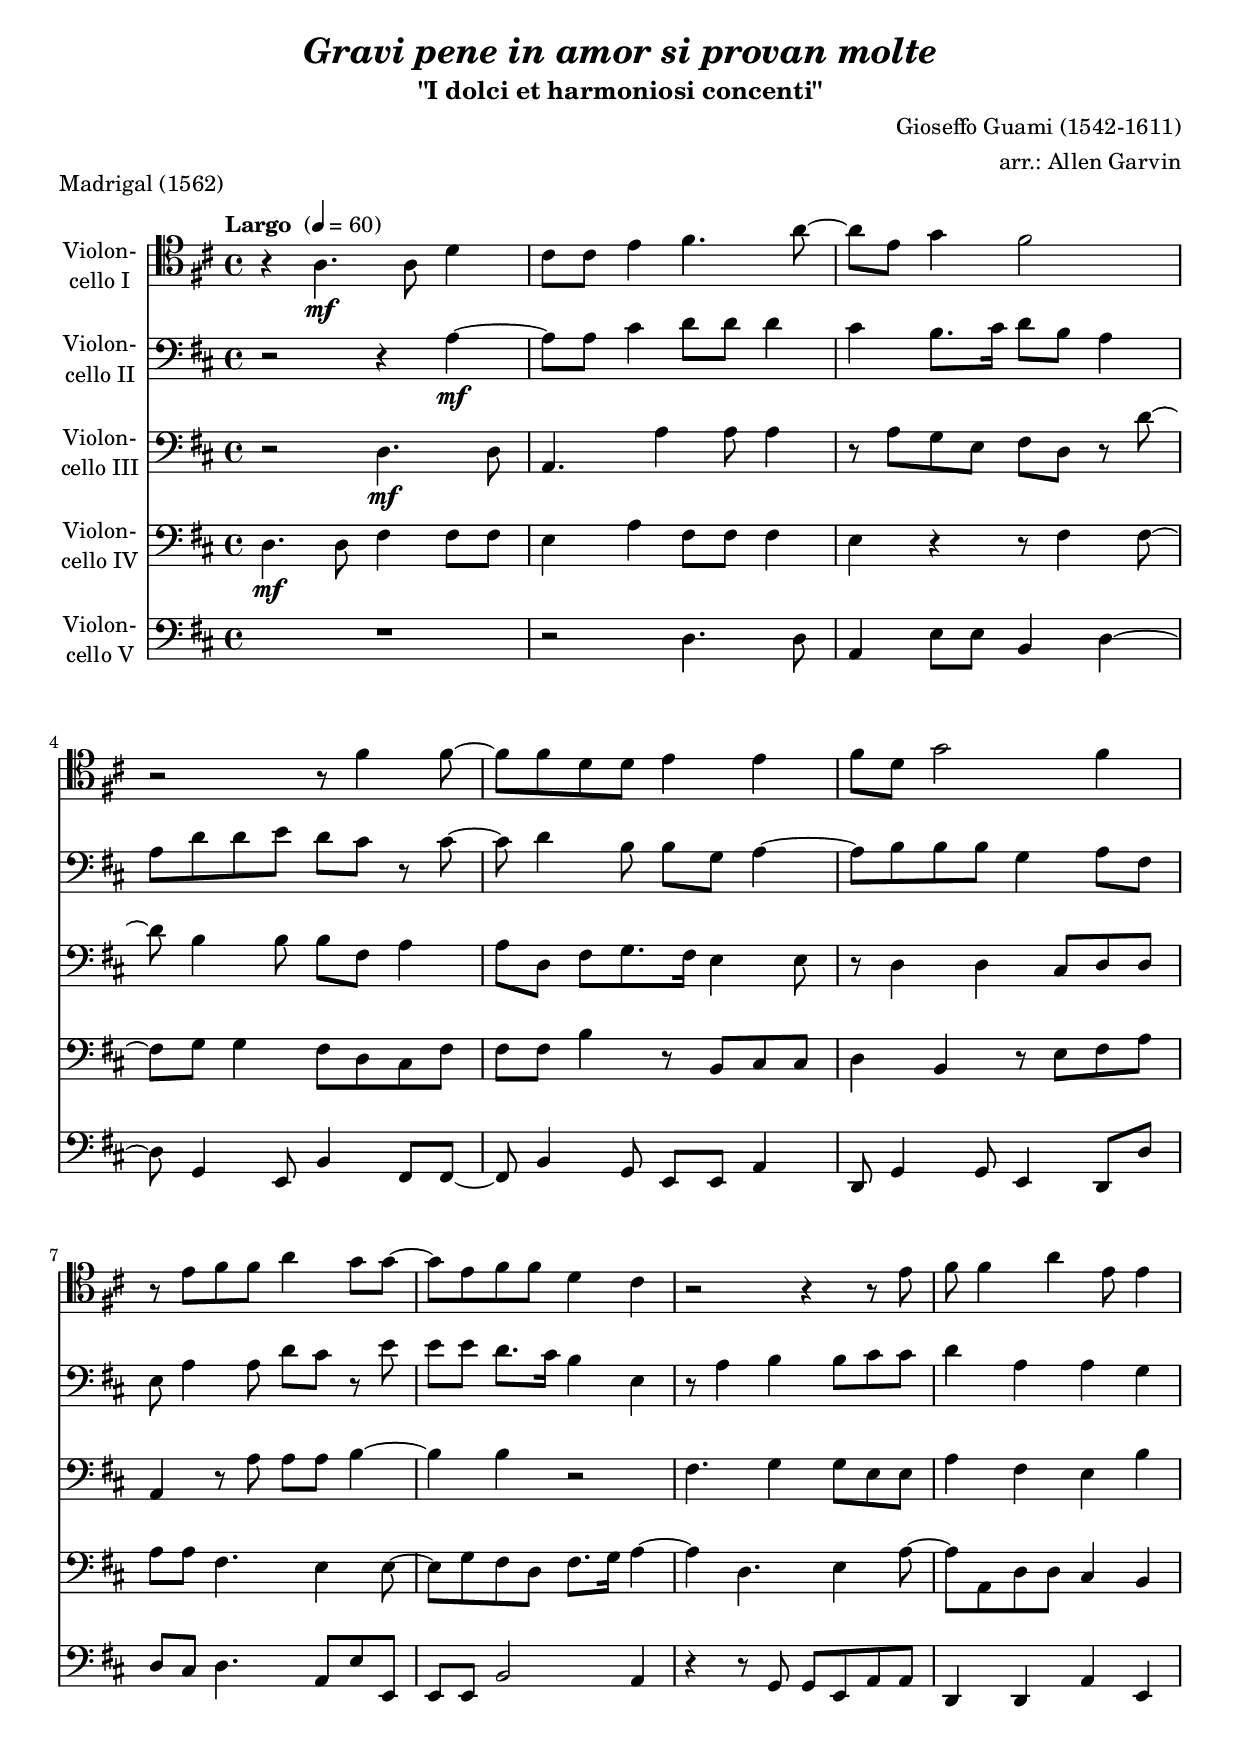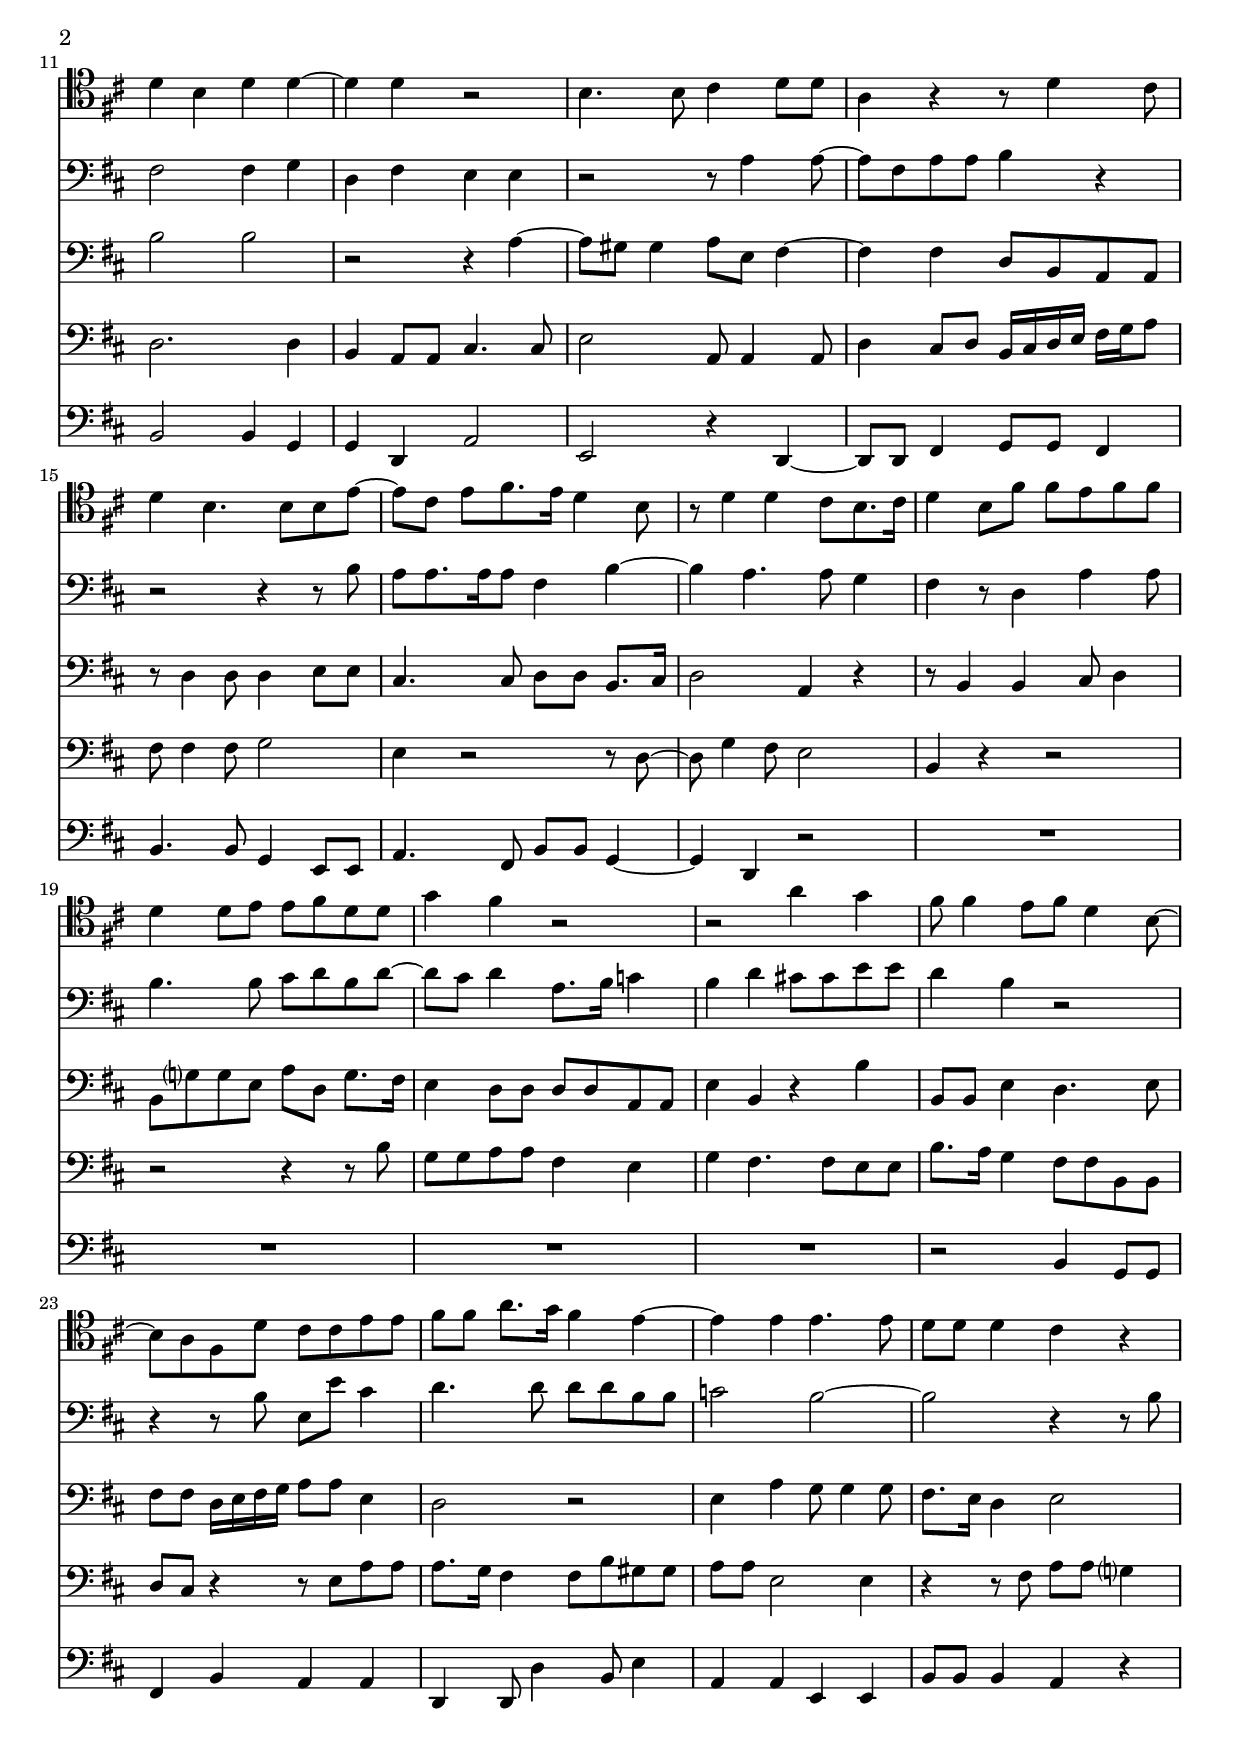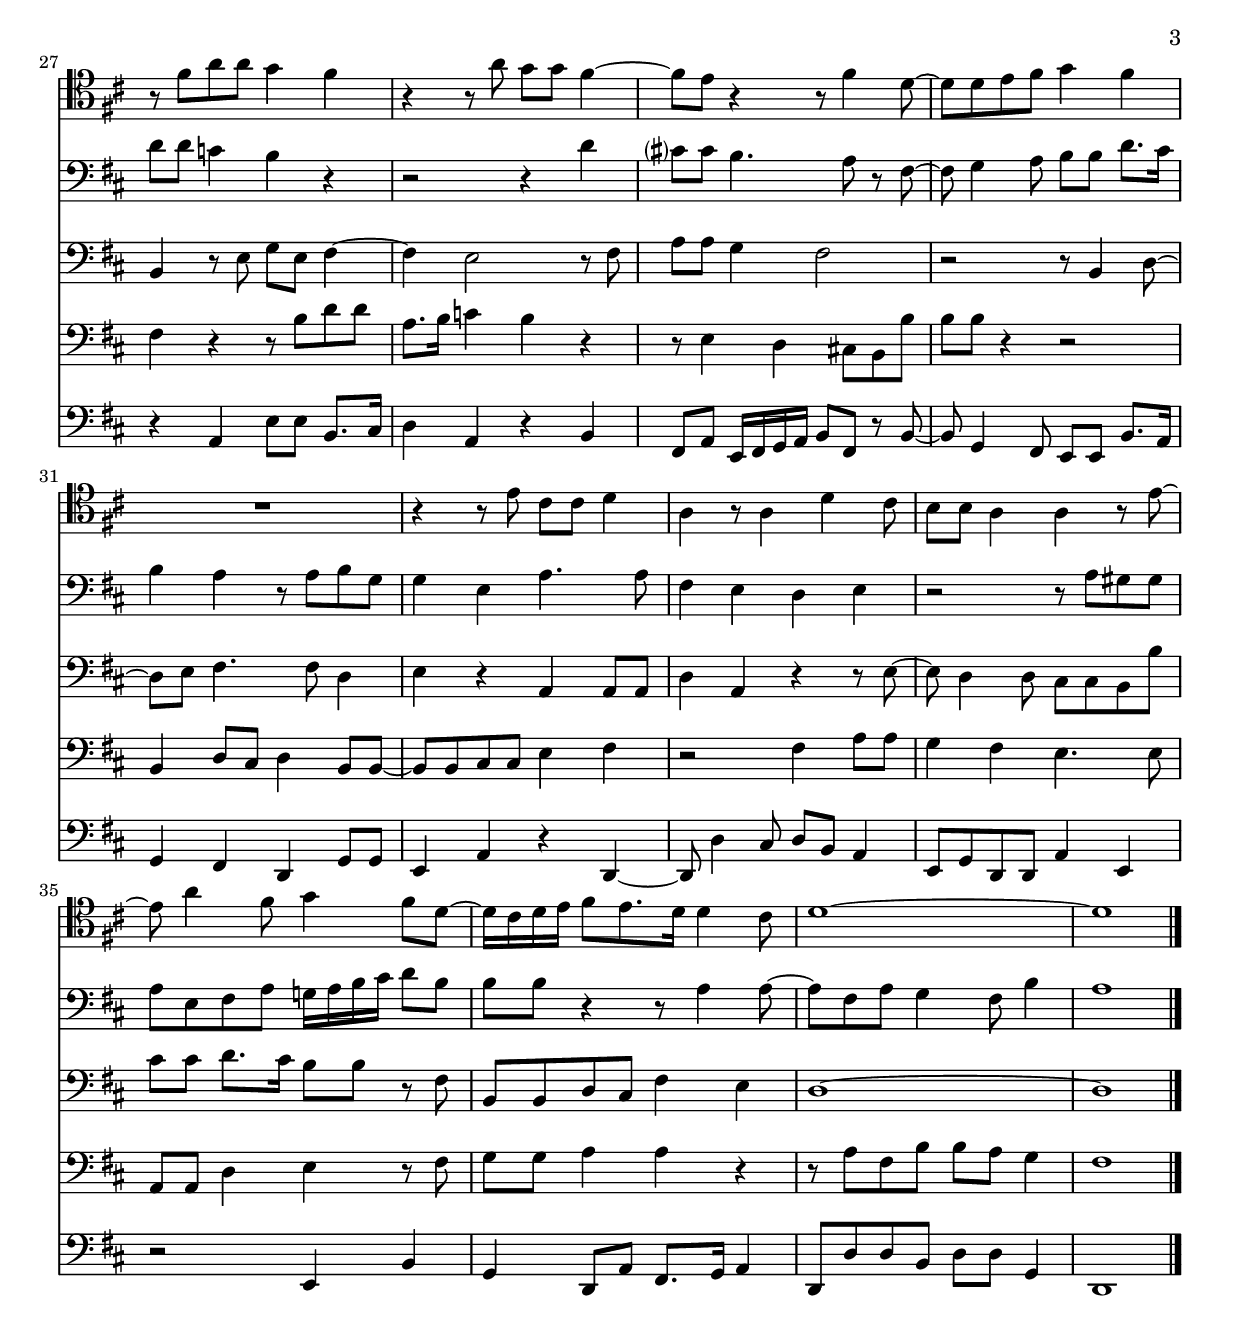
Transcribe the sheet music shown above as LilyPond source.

\version "2.18.2"
\include "deutsch.ly"

#(set-global-staff-size 19.38)

\header {
  title     = \markup \bold \italic "Gravi pene in amor si provan molte"
  subtitle  = "\"I dolci et harmoniosi concenti\""
  composer  = "Gioseffo Guami (1542-1611)"
  arranger  = "arr.: Allen Garvin"
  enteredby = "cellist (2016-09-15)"
  piece     = "Madrigal (1562)"
}

voiceconsts = {
  \key f \major
  \time 4/4
  \clef "bass"
  \tempo "Largo " 4=60
%  \numericTimeSignature
%  \compressFullBarRests
  \set tupletSpannerDuration = #(ly:make-moment 1 4)
  % Set default beaming for all staves
%  \set Timing.beamExceptions = #'()
%  \set Timing.baseMoment     = #(ly:make-moment 1 4)
%  \set Timing.beatStructure  = #'(1 1 1)
}

mifl = "flute"
mist = "string ensemble 1"
miba = "bassoon"
%mist = "trumpet"
%miba = "trombone"
%mikl = "acoustic grand"
mikl = "harpsichord"

va = \relative c' {
  \voiceconsts
  \clef "tenor"

  r4 c4.\mf c8 f4
  e8 e g4 a4. c8~
  c g b4 a2

  r2 r8 a4 a8~
  a a f f g4 g
  a8 f b2 a4

  r8 g a a c4 b8 b~
  b g a a f4 e
  r2 r4 r8 g
  a a4 c g8 g4

  f d f f~
  f f r2
  d4. d8 e4 f8 f
  c4 r r8 f4 e8
  f4 d4. d8 d g~

  g e g[ a8. g16] f4 d8
  r f4 f e8[ d8. e16]
  f4 d8 a' a g a a
  f4 f8 g g a f f

  b4 a r2
  r c4 b
  a8 a4 g8[ a] f4 d8~
  d c a f' e e g g
  a a c8. b16 a4 g~

  g g g4. g8
  f f f4 e r
  r8 a c c b4 a
  r r8 c b b a4~

  a8 g r4 r8 a4 f8~
  f f g a b4 a
  R1
  r4 r8 g e e f4
  c r8 c4 f e8

  d d c4 c r8 g'~
  g c4 a8 b4 a8 f~
  f16 e f g a8[ g8. f16] f4 e8
  f1~
  f \bar "|."
}

vb = \relative c' {
  \voiceconsts

  r2 r4 c~\mf
  c8 c e4 f8 f f4
  e d8. e16 f8 d c4

  c8 f f g f e r e~
  e f4 d8 d b c4~
  c8 d d d b4 c8 a

  g c4 c8 f e r g
  g g f8. e16 d4 g,
  r8 c4 d d8 e e
  f4 c c b

  a2 a4 b
  f a g g
  r2 r8 c4 c8~

  c a c c d4 r
  r2 r4 r8 d
  c[ c8. c16 c8] a4 d~
  d c4. c8 b4
  a r8 f4 c' c8

  d4. d8 e f d f~
  f e f4 c8. d16 es4
  d f e!8 e g g
  f4 d r2
  r4 r8 d g, g' e4

  f4. f8 f f d d
  es2 d~
  d r4 r8 d
  f f es4 d r
  r2 r4 f

  e?8 e d4. c8 r a~
  a b4 c8 d d f8. e16
  d4 c r8 c d b
  b4 g c4. c8
  a4 g f g

  r2 r8 c h h
  c g a c b!16 c d e f8 d
  d d r4 r8 c4 c8~
  c a c b4 a8 d4
  c1 \bar "|."
}

vc = \relative c {
  \voiceconsts

  r2 f4.\mf f8
  c4. c'4 c8 c4
  r8 c b g a f r f'~

  f d4 d8 d a c4
  c8 f, a[ b8. a16] g4 g8
  r f4 f e8 f f

  c4 r8 c' c c d4~
  d d r2
  a4. b4 b8 g g
  c4 a g d'

  d2 d
  r r4 c~
  c8 h h4 c8 g a4~

  a a f8 d c c
  r f4 f8 f4 g8 g
  e4. e8 f f d8. e16
  f2 c4 r
  r8 d4 d e8 f4

  d8 b'? b g c f, b8. a16
  g4 f8 f f f c c
  g'4 d r d'
  d,8 d g4 f4. g8

  a a f16 g a b c8 c g4
  f2 r
  g4 c b8 b4 b8
  a8. g16 f4 g2
  d4 r8 g b g a4~

  a g2 r8 a
  c c b4 a2
  r r8 d,4 f8~
  f g a4. a8 f4
  g r c, c8 c
  f4 c r r8 g'~

  g f4 f8 e e d d'
  e e f8. e16 d8 d r a
  d, d f e a4 g
  f1~
  f \bar "|."
}

vd = \relative c {
  \voiceconsts

  f4.\mf f8 a4 a8 a
  g4 c a8 a a4
  g r r8 a4 a8~

  a b b4 a8 f e a
  a a d4 r8 d, e e
  f4 d r8 g a c

  c c a4. g4 g8~
  g b a f a8. b16 c4~
  c f,4. g4 c8~
  c c, f f e4 d

  f2. f4
  d c8 c e4. e8
  g2 c,8 c4 c8
  f4 e8 f d16 e f g a b c8

  a a4 a8 b2
  g4 r2 r8 f~
  f b4 a8 g2
  d4 r r2
  r r4 r8 d'
  b b c c a4 g

  b a4. a8 g g
  d'8. c16 b4 a8 a d, d
  f e r4 r8 g c c
  c8. b16 a4 a8 d h h

  c c g2 g4
  r r8 a c c b?4
  a r r8 d f f
  c8. d16 es4 d r

  r8 g,4 f e!8 d d'
  d d r4 r2
  d,4 f8 e f4 d8 d~
  d d e e g4 a
  r2 a4 c8 c

  b4 a g4. g8
  c, c f4 g r8 a
  b b c4 c r
  r8 c a d d c b4
  a1 \bar "|."
}

ve = \relative c {
  \voiceconsts

  R1
  r2 f4. f8
  c4 g'8 g d4 f~

  f8 b,4 g8 d'4 a8 a~
  a d4 b8 g g c4
  f,8 b4 b8 g4 f8 f'

  f e f4. c8 g' g,
  g g d'2 c4
  r r8 b b g c c
  f,4 f c' g

  d'2 d4 b
  b f c'2
  g r4 f~
  f8 f a4 b8 b a4
  d4. d8 b4 g8 g

  c4. a8 d d b4~
  b f r2
  R1*4
  r2 d'4 b8 b
  a4 d c c
  f, f8 f'4 d8 g4

  c, c g g
  d'8 d d4 c r
  r c g'8 g d8. e16
  f4 c r d
  a8 c g16 a b c d8 a r d~

  d b4 a8 g g d'8. c16
  b4 a f b8 b
  g4 c r f,~
  f8 f'4 e8 f d c4

  g8 b f f c'4 g
  r2 g4 d'
  b f8 c' a8. b16 c4
  f,8 f' f d f f b,4
  f1 \bar "|."
}


music = <<
      \new Staff {
        \set Staff.midiInstrument = \mist
        \set Staff.instrumentName = \markup \center-column { "Violon-" "cello I" }
        \transpose f d { \va }
      }

      \new Staff {
        \set Staff.midiInstrument = \mist
        \set Staff.instrumentName = \markup \center-column { "Violon-" "cello II" }
        \transpose f d { \vb }
      }

      \new Staff {
        \set Staff.midiInstrument = \mist
        \set Staff.instrumentName = \markup \center-column { "Violon-" "cello III" }
        \transpose f d { \vc }
      }

      \new Staff {
        \set Staff.midiInstrument = \miba
        \set Staff.instrumentName = \markup \center-column { "Violon-" "cello IV" }
        \transpose f d { \vd }
      }

      \new Staff {
        \set Staff.midiInstrument = \miba
        \set Staff.instrumentName = \markup \center-column { "Violon-" "cello V" }
        \transpose f d { \ve }
      }
>>

\book {
  \score {
   \music
    \layout {}
  }

  \score {
    \unfoldRepeats \music

    \midi {
      \context {
        \Score
      }
    }
  }
}
